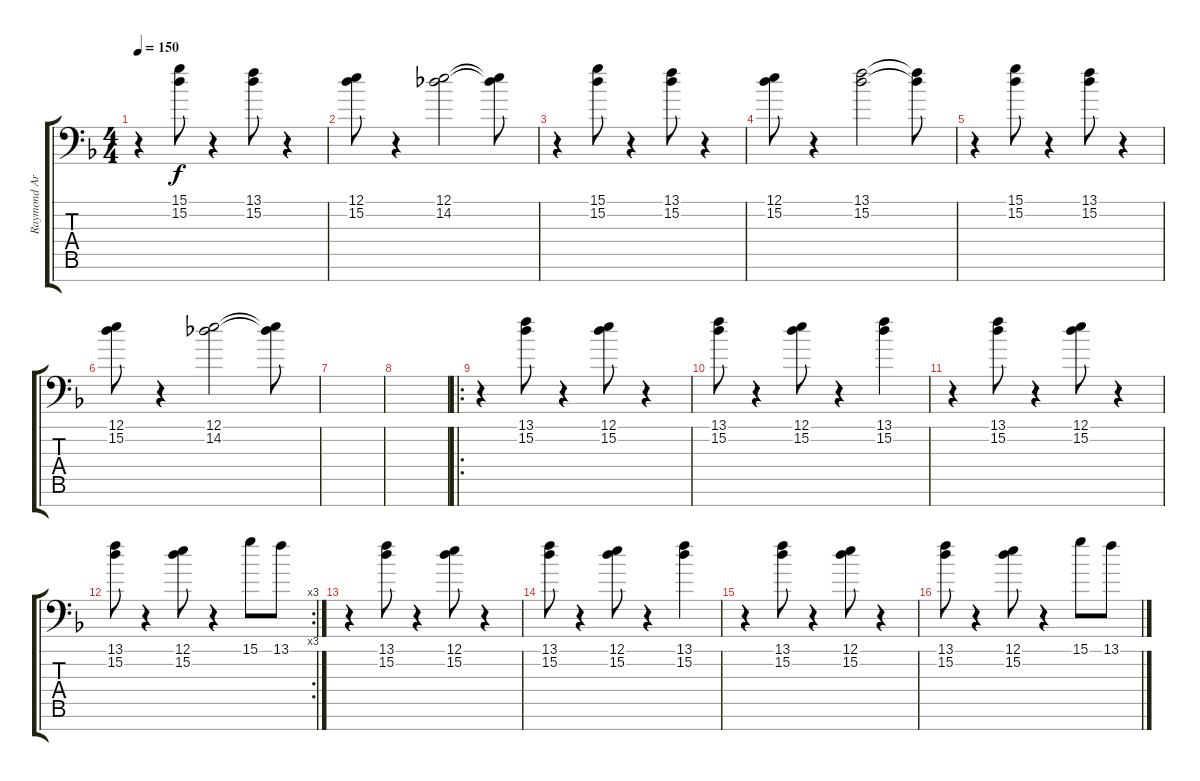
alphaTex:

\track ("Raymond Ariasz" "Raymond Ar") {instrument synthbrass1}
\staff {score tabs}
\tuning (E4 B3 G3 D3 A2 E2 C-1) {hide}
\ts (4 4)
\tempo 150
\clef f4
\ks f
r.4{dy f} (15.1 15.2).8 r.4 (13.1 15.2).8 r.4 |
(12.1 15.2).8 r.4 (12.1 14.2).2 (12.1{t} 14.2{t}).8 |
r.4 (15.1 15.2).8 r.4 (13.1 15.2).8 r.4 |
(12.1 15.2).8 r.4 (13.1 15.2).2 (13.1{t} 15.2{t}).8 |
r.4 (15.1 15.2).8 r.4 (13.1 15.2).8 r.4 |
(12.1 15.2).8 r.4 (12.1 14.2).2 (12.1{t} 14.2{t}).8 |
|
|
\ro
r.4 (13.1 15.2).8{volume 11} r.4 (12.1 15.2).8 r.4 |
(13.1 15.2).8 r.4 (12.1 15.2).8 r.4 (13.1 15.2).4 |
r.4 (13.1 15.2).8 r.4 (12.1 15.2).8 r.4 |
\rc 3
(13.1 15.2).8 r.4 (12.1 15.2).8 r.4 15.1.8 13.1.8 |
r.4 (13.1 15.2).8{volume 11} r.4 (12.1 15.2).8 r.4 |
(13.1 15.2).8 r.4 (12.1 15.2).8 r.4 (13.1 15.2).4 |
r.4 (13.1 15.2).8 r.4 (12.1 15.2).8 r.4 |
(13.1 15.2).8 r.4 (12.1 15.2).8 r.4 15.1.8 13.1.8
